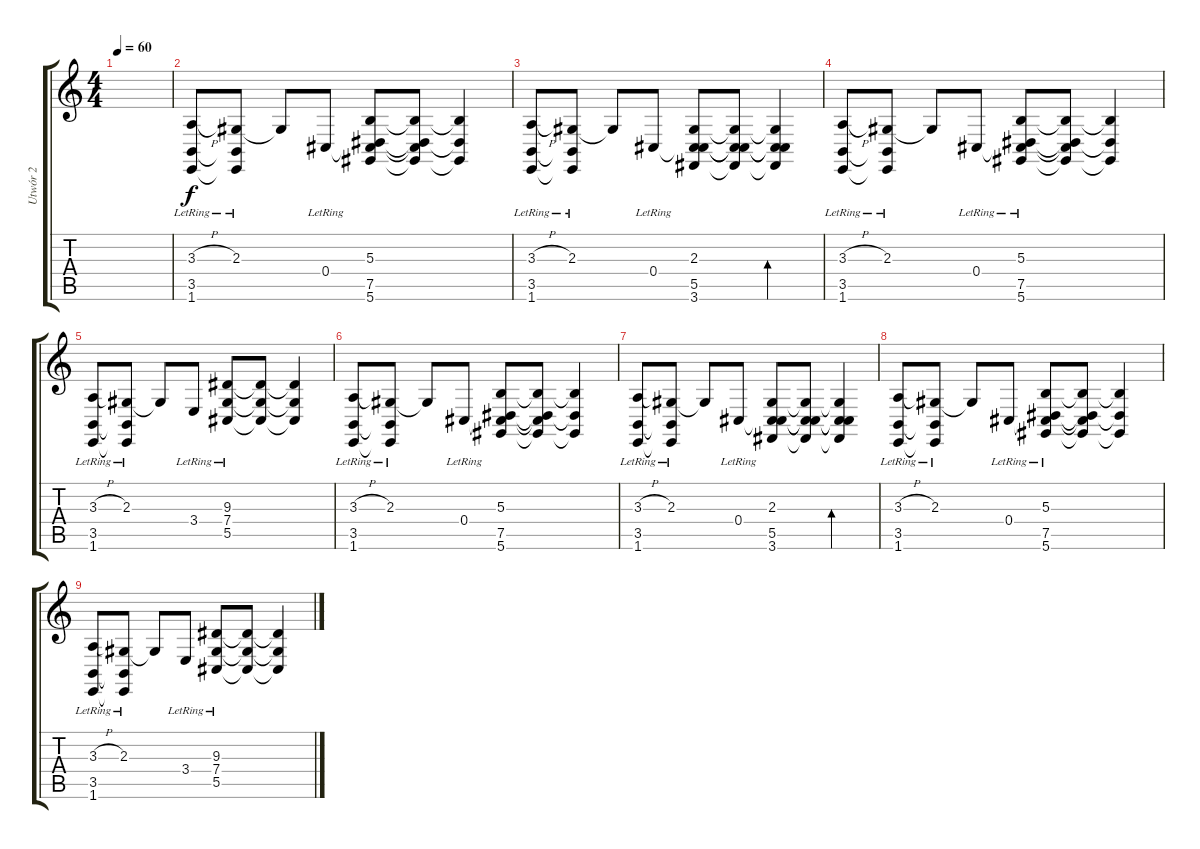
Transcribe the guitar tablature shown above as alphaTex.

\track ("Utwór 2" "Utwór 2") {instrument acousticgrandpiano}
\staff {score tabs}
\tuning (Eb4 Bb3 Gb3 Db3 Ab2 Eb2) {hide}
\ts (4 4)
\tempo 60
\clef g2
\ks c
|
(3.3{h} 3.5{lr} 1.6{lr}).8 (2.3{lr} 3.5{t} 1.6{t}).8 2.3{t}.8 0.4{lr}.8 (5.3 0.4{t} 7.5 5.6).8 (5.3{t} 0.4{t} 7.5{t} 5.6{t}).8 (5.3{t} 7.5{t} 5.6{t}).4 |
(3.3{h} 3.5{lr} 1.6{lr}).8 (2.3{lr} 3.5{t} 1.6{t}).8 2.3{t}.8 0.4{lr}.8 (2.3 0.4{t} 5.5 3.6).8 (2.3{t} 0.4{t} 5.5{t} 3.6{t}).8 (2.3{t} 0.4{t} 5.5{t} 3.6{t}).4{bd 480} |
(3.3{h} 3.5{lr} 1.6{lr}).8 (2.3{lr} 3.5{t} 1.6{t}).8 2.3{t}.8 0.4{lr}.8 (5.3{lr} 0.4{t} 7.5{lr} 5.6{lr}).8 (5.3{t} 0.4{t} 7.5{t} 5.6{t}).8 (5.3{t} 7.5{t} 5.6{t}).4 |
(3.3{h} 3.5{lr} 1.6{lr}).8 (2.3{lr} 3.5{t} 1.6{t}).8 2.3{t}.8 3.4{lr}.8 (9.3{lr} 7.4{lr} 5.5{lr}).8 (9.3{t} 7.4{t} 5.5{t}).8 (9.3{t} 7.4{t} 5.5{t}).4 |
(3.3{h} 3.5{lr} 1.6{lr}).8 (2.3{lr} 3.5{t} 1.6{t}).8 2.3{t}.8 0.4{lr}.8 (5.3 0.4{t} 7.5 5.6).8 (5.3{t} 0.4{t} 7.5{t} 5.6{t}).8 (5.3{t} 7.5{t} 5.6{t}).4 |
(3.3{h} 3.5{lr} 1.6{lr}).8 (2.3{lr} 3.5{t} 1.6{t}).8 2.3{t}.8 0.4{lr}.8 (2.3 0.4{t} 5.5 3.6).8 (2.3{t} 0.4{t} 5.5{t} 3.6{t}).8 (2.3{t} 0.4{t} 5.5{t} 3.6{t}).4{bd 480} |
(3.3{h} 3.5{lr} 1.6{lr}).8 (2.3{lr} 3.5{t} 1.6{t}).8 2.3{t}.8 0.4{lr}.8 (5.3{lr} 0.4{t} 7.5{lr} 5.6{lr}).8 (5.3{t} 0.4{t} 7.5{t} 5.6{t}).8 (5.3{t} 7.5{t} 5.6{t}).4 |
(3.3{h} 3.5{lr} 1.6{lr}).8 (2.3{lr} 3.5{t} 1.6{t}).8 2.3{t}.8 3.4{lr}.8 (9.3{lr} 7.4{lr} 5.5{lr}).8 (9.3{t} 7.4{t} 5.5{t}).8 (9.3{t} 7.4{t} 5.5{t}).4
